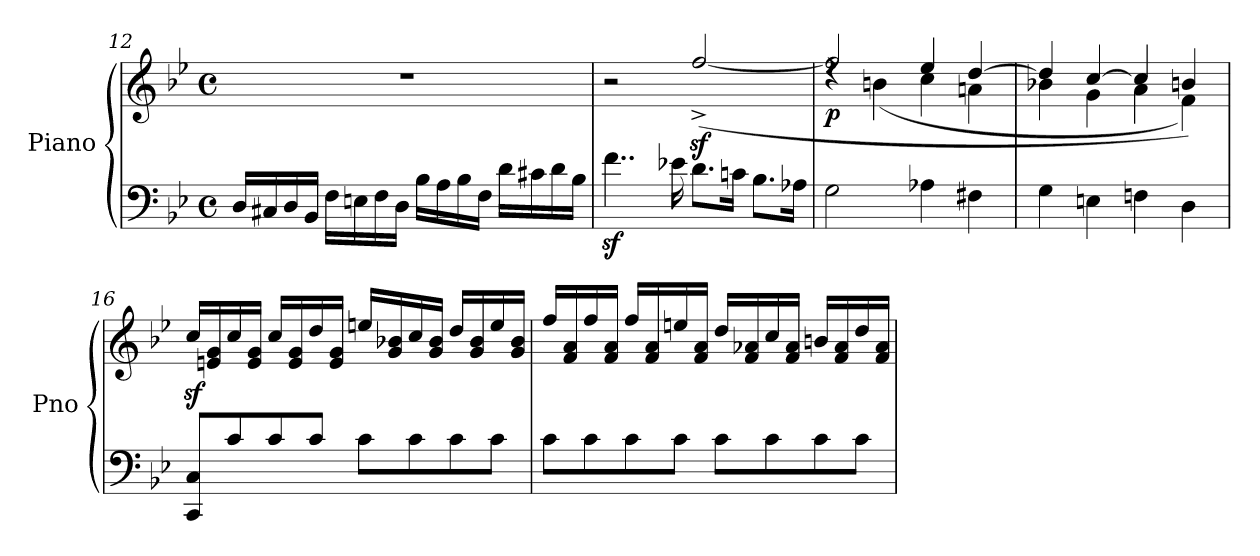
**kern	**kern	**dynam
*part1	*part1	*part1
*staff2	*staff1	*staff1/2
*I"Piano	*	*
*I'Pno	*	*
!!LO:PB:g=z
*clefF4	*clefG2	*
*k[b-e-]	*k[b-e-]	*
*M4/4	*M4/4	*
*met(c)	*met(c)	*
=12	=12	=12
16D/LL	1r	.
16C#X/	.	.
16D/	.	.
16BB-/JJ	.	.
16F\LL	.	.
16En\	.	.
16F\	.	.
16D\JJ	.	.
16B-\LL	.	.
16A\	.	.
16B-\	.	.
16F\JJ	.	.
16d\LL	.	.
16c#X\	.	.
16d\	.	.
16B-\JJ	.	.
!!LO:LB:g=z
=13	=13	=13
4..fz<\	2r	.
16e-X\	.	.
8.d\L	(>[2ffz<^/	.
16cn\Jk	.	.
8.B-\L	.	.
16A-X\Jk	.	.
!!LO:PB:g=z
=14	=14	=14
*	*^	*
!	!	!	!LO:DY:b
2G\	2ff/]	4rdd	p
.	.	(<4bn\	.
4A-X\	4ee-/	4cc\	.
4F#X\	[4dd/	4an\	.
=15	=15	=15	=15
4G\	4dd/]	4b-X\	.
4En\	[4cc/	4g\	.
4Fn\	4cc/]	4a\	.
4D\	4bn/)	4f\)	.
*	*v	*v	*
=16	=16	=16
8CC/ 8C/L	16ccz</LL	.
.	16en/ 16g/	.
8c/	16cc/	.
.	16e/ 16g/JJ	.
8c/	16cc/LL	.
.	16e/ 16g/	.
8c/J	16dd/	.
.	16e/ 16g/JJ	.
8c\L	16een/LL	.
.	16g/ 16b-X/	.
8c\	16cc/	.
.	16g/ 16b-/JJ	.
8c\	16dd/LL	.
.	16g/ 16b-/	.
8c\J	16ee/	.
.	16g/ 16b-/JJ	.
!!LO:LB:g=z
=17	=17	=17
8c\L	16ff/LL	.
.	16f/ 16a/	.
8c\	16ff/	.
.	16f/ 16a/JJ	.
8c\	16ff/LL	.
.	16f/ 16a/	.
8c\J	16een/	.
.	16f/ 16a/JJ	.
8c\L	16dd/LL	.
.	16f/ 16a-X/	.
8c\	16cc/	.
.	16f/ 16a-/JJ	.
8c\	16bn/LL	.
.	16f/ 16a-/	.
8c\J	16dd/	.
.	16f/ 16a-/JJ	.
=	=	=
*-	*-	*-
